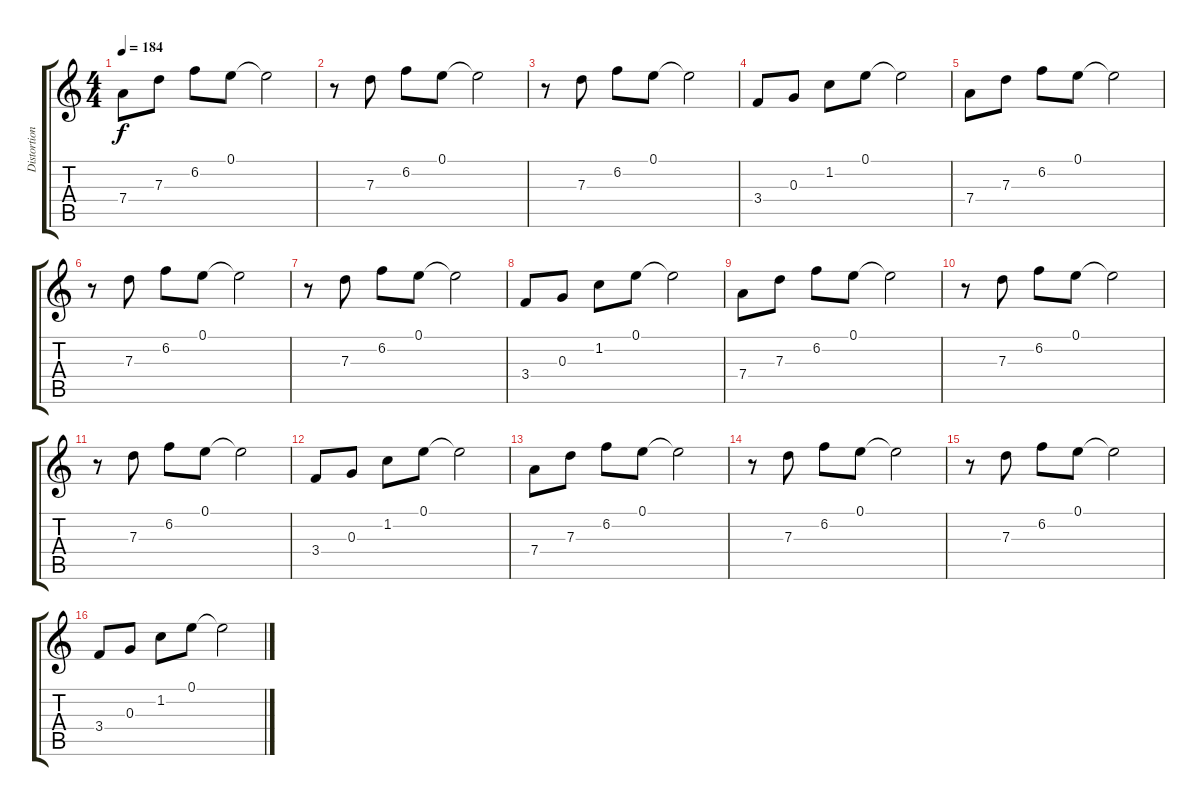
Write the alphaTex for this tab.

\track ("Distortion Guitar" "Distortion") {instrument distortionguitar}
\staff {score tabs}
\tuning (E4 B3 G3 D3 A2 E2) {hide}
\ts (4 4)
\tempo 184
\clef g2
\ks c
7.4.8{dy f instrument distortionguitar} 7.3.8 6.2.8 0.1.8 0.1{t}.2 |
r.8 7.3.8 6.2.8 0.1.8 0.1{t}.2 |
r.8 7.3.8 6.2.8 0.1.8 0.1{t}.2 |
3.4.8 0.3.8 1.2.8 0.1.8 0.1{t}.2 |
7.4.8 7.3.8 6.2.8 0.1.8 0.1{t}.2 |
r.8 7.3.8 6.2.8 0.1.8 0.1{t}.2 |
r.8 7.3.8 6.2.8 0.1.8 0.1{t}.2 |
3.4.8 0.3.8 1.2.8 0.1.8 0.1{t}.2 |
7.4.8 7.3.8 6.2.8 0.1.8 0.1{t}.2 |
r.8 7.3.8 6.2.8 0.1.8 0.1{t}.2 |
r.8 7.3.8 6.2.8 0.1.8 0.1{t}.2 |
3.4.8 0.3.8 1.2.8 0.1.8 0.1{t}.2 |
7.4.8 7.3.8 6.2.8 0.1.8 0.1{t}.2 |
r.8 7.3.8 6.2.8 0.1.8 0.1{t}.2 |
r.8 7.3.8 6.2.8 0.1.8 0.1{t}.2 |
3.4.8 0.3.8 1.2.8 0.1.8 0.1{t}.2
